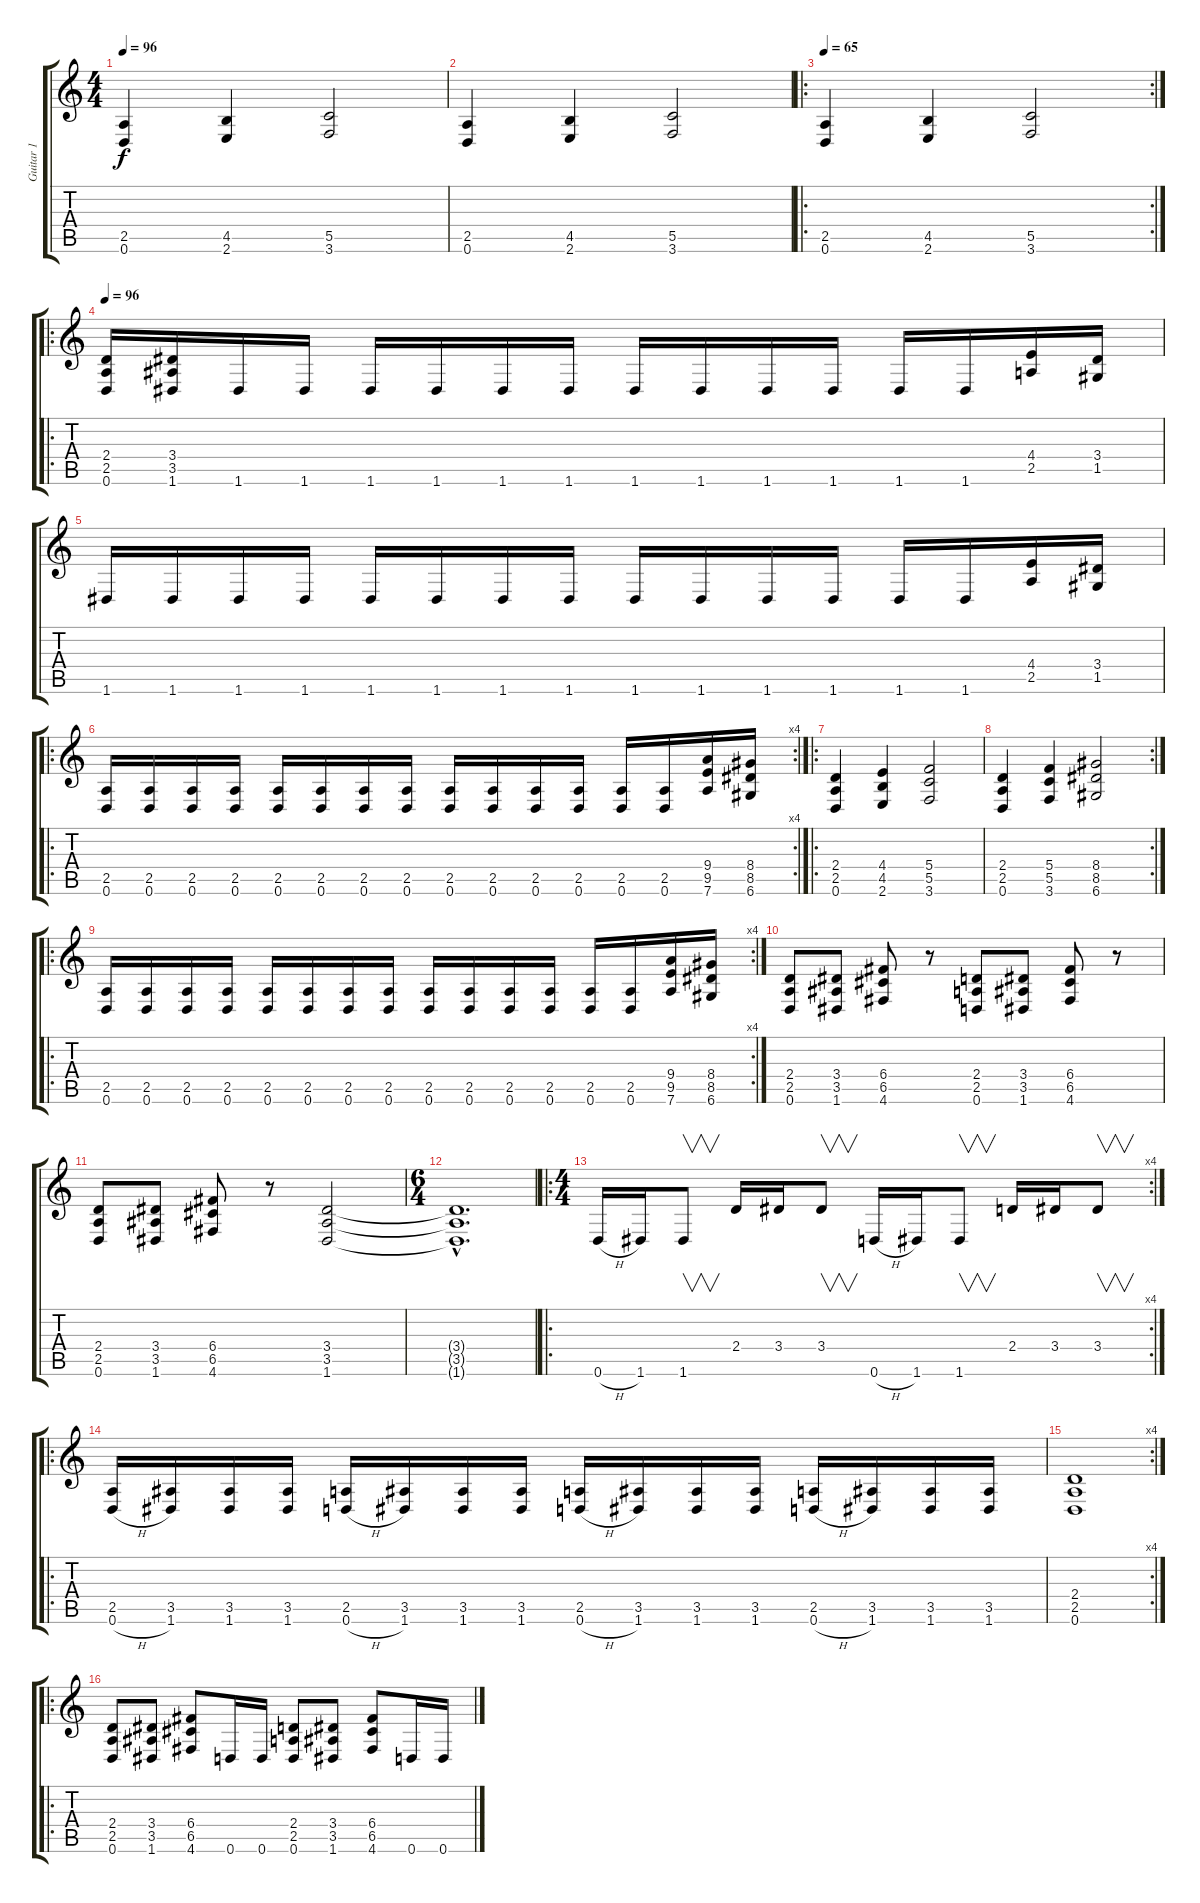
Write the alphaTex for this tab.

\track ("Guitar 1" "Guitar 1") {instrument distortionguitar}
\staff {score tabs}
\tuning (D4 A3 F3 C3 G2 D2) {hide}
\ts (4 4)
\tempo 96
\tempo 55
\tempo 96
\clef g2
\ks c
(2.5 0.6).4{dy f instrument distortionguitar} (4.5 2.6).4 (5.5 3.6).2 |
(2.5 0.6).4 (4.5 2.6).4 (5.5 3.6).2 |
\ro
\rc 2
\tempo 65
(2.5 0.6).4 (4.5 2.6).4 (5.5 3.6).2 |
\ro
\tempo 96
(2.4 2.5 0.6).16 (3.4 3.5 1.6).16 1.6.16 1.6.16 1.6.16 1.6.16 1.6.16 1.6.16 1.6.16 1.6.16 1.6.16 1.6.16 1.6.16 1.6.16 (4.4 2.5).16 (3.4 1.5).16 |
1.6.16 1.6.16 1.6.16 1.6.16 1.6.16 1.6.16 1.6.16 1.6.16 1.6.16 1.6.16 1.6.16 1.6.16 1.6.16 1.6.16 (4.4 2.5).16 (3.4 1.5).16 |
\ro
\rc 4
(2.5 0.6).16 (2.5 0.6).16 (2.5 0.6).16 (2.5 0.6).16 (2.5 0.6).16 (2.5 0.6).16 (2.5 0.6).16 (2.5 0.6).16 (2.5 0.6).16 (2.5 0.6).16 (2.5 0.6).16 (2.5 0.6).16 (2.5 0.6).16 (2.5 0.6).16 (9.4 9.5 7.6).16 (8.4 8.5 6.6).16 |
\ro
(2.4 2.5 0.6).4 (4.4 4.5 2.6).4 (5.4 5.5 3.6).2 |
\rc 2
(2.4 2.5 0.6).4 (5.4 5.5 3.6).4 (8.4 8.5 6.6).2 |
\ro
\rc 4
(2.5 0.6).16 (2.5 0.6).16 (2.5 0.6).16 (2.5 0.6).16 (2.5 0.6).16 (2.5 0.6).16 (2.5 0.6).16 (2.5 0.6).16 (2.5 0.6).16 (2.5 0.6).16 (2.5 0.6).16 (2.5 0.6).16 (2.5 0.6).16 (2.5 0.6).16 (9.4 9.5 7.6).16 (8.4 8.5 6.6).16 |
(2.4 2.5 0.6).8 (3.4 3.5 1.6).8 (6.4 6.5 4.6).8 r.8 (2.4 2.5 0.6).8 (3.4 3.5 1.6).8 (6.4 6.5 4.6).8 r.8 |
(2.4 2.5 0.6).8 (3.4 3.5 1.6).8 (6.4 6.5 4.6).8 r.8 (3.4 3.5 1.6).2 |
\ts (6 4)
(3.4{hac t} 3.5{hac t} 1.6{hac t}).1{d} |
\ro
\rc 4
\ts (4 4)
0.6{h}.16 1.6.16 1.6.8{v} 2.4.16 3.4.16 3.4.8{v} 0.6{h}.16 1.6.16 1.6.8{v} 2.4.16 3.4.16 3.4.8{v} |
\ro
(2.5 0.6{h}).16 (3.5 1.6).16 (3.5 1.6).16 (3.5 1.6).16 (2.5 0.6{h}).16 (3.5 1.6).16 (3.5 1.6).16 (3.5 1.6).16 (2.5 0.6{h}).16 (3.5 1.6).16 (3.5 1.6).16 (3.5 1.6).16 (2.5 0.6{h}).16 (3.5 1.6).16 (3.5 1.6).16 (3.5 1.6).16 |
\rc 4
(2.4 2.5 0.6).1 |
\ro
(2.4 2.5 0.6).8 (3.4 3.5 1.6).8 (6.4 6.5 4.6).8 0.6.16 0.6.16 (2.4 2.5 0.6).8 (3.4 3.5 1.6).8 (6.4 6.5 4.6).8 0.6.16 0.6.16
